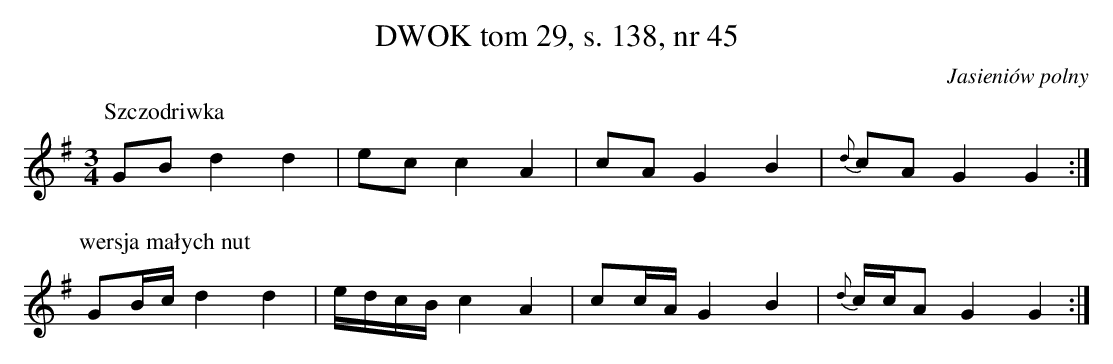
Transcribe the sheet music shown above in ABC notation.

X:1
T: DWOK tom 29, s. 138, nr 45
O: Jasieniów polny
L:1/8
M:3/4
K:G
P: Szczodriwka
GBd2d2|ecc2A2|cAG2B2|{d}cAG2G2:|
P:wersja małych nut
GB/c/d2d2|e/d/c/B/c2A2|cc/A/G2B2|{d}c/c/AG2G2:|
